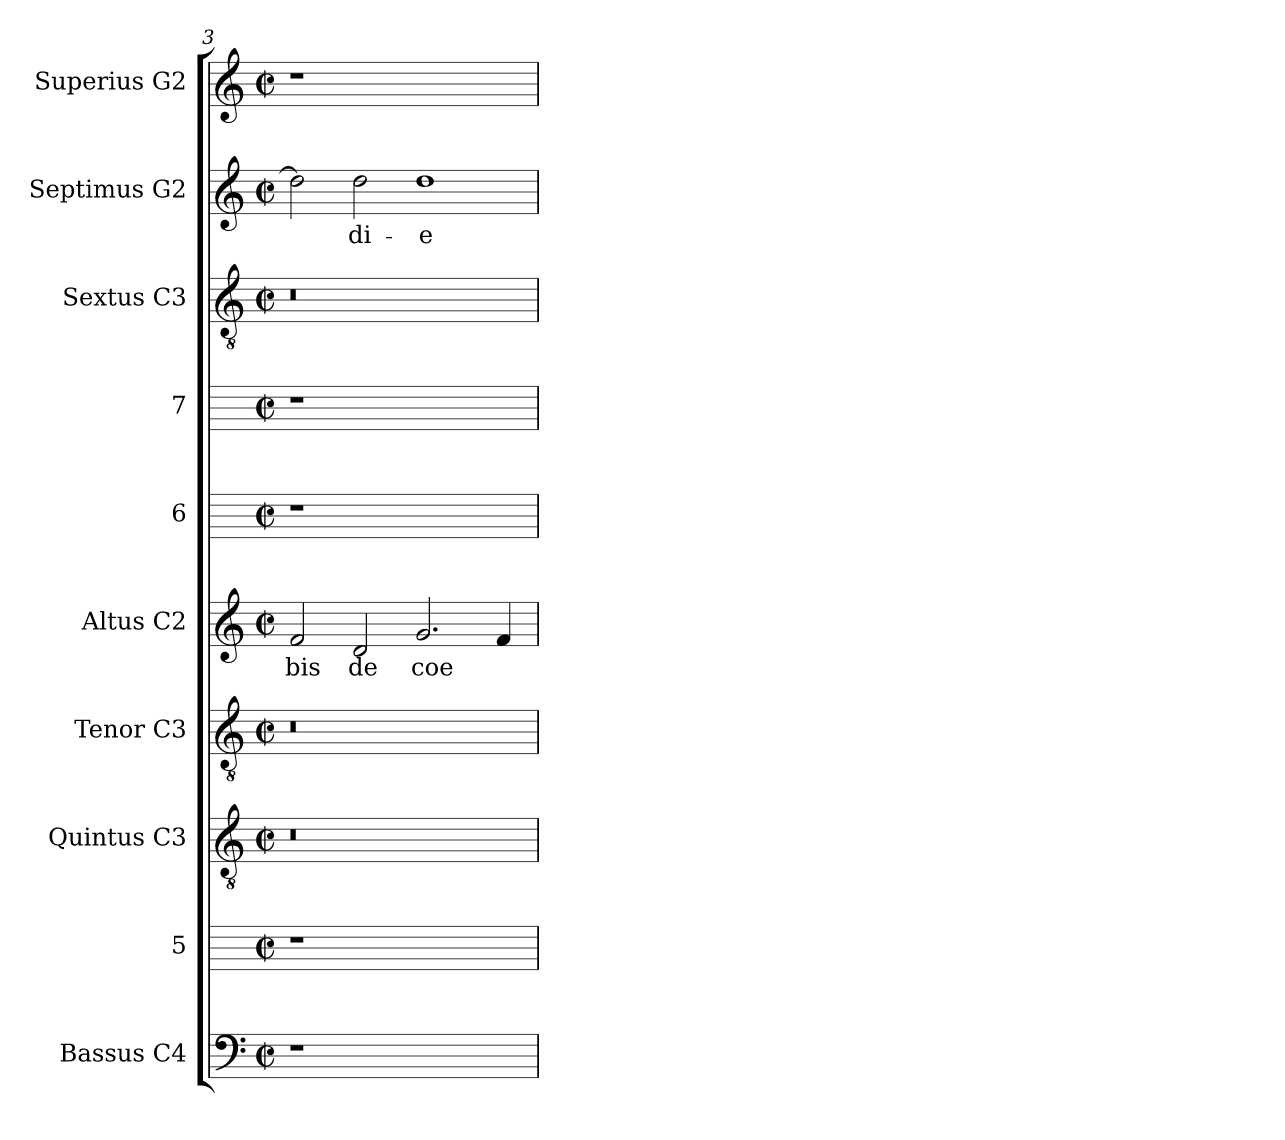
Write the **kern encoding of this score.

**kern	**kern	**kern	**kern	**kern	**text	**kern	**kern	**kern	**kern	**text	**kern
*part10	*part9	*part8	*part7	*part6	*part6	*part5	*part4	*part3	*part2	*part2	*part1
*staff10	*staff9	*staff8	*staff7	*staff6	*staff6	*staff5	*staff4	*staff3	*staff2	*staff2	*staff1
*I"Bassus  C4	*I"5	*I"Quintus  C3	*I"Tenor  C3	*I"Altus  C2	*	*I"6	*I"7	*I"Sextus  C3	*I"Septimus  G2	*	*I"Superius  G2
*I'B	*	*	*I'T	*I'A	*	*	*	*	*	*	*I'S
*clefF4	*	*clefGv2	*clefGv2	*clefG2	*	*	*	*clefGv2	*clefG2	*	*clefG2
*k[]	*k[]	*k[]	*k[]	*k[]	*	*k[]	*k[]	*k[]	*k[]	*	*k[]
*C:	*C:	*C:	*C:	*C:	*	*C:	*C:	*C:	*C:	*	*C:
*M2/2	*M2/2	*M2/2	*M2/2	*M2/2	*	*M2/2	*M2/2	*M2/2	*M2/2	*	*M2/2
*met(c|)	*met(c|)	*met(c|)	*met(c|)	*met(c|)	*	*met(c|)	*met(c|)	*met(c|)	*met(c|)	*	*met(c|)
=3	=3	=3	=3	=3	=3	=3	=3	=3	=3	=3	=3
!	!	!	!	!	!LO:LY:b:cj	!	!	!	!	!LO:LY:b:cj	!
1r	1r	0r	0r	2f/	-bis	1r	1r	0r	2dd\]	--	1r
!	!	!	!	!	!LO:LY:b:cj	!	!	!	!	!LO:LY:b:cj	!
.	.	.	.	2d/	de	.	.	.	2dd\	-di-	.
!	!	!	!	!	!LO:LY:b:cj	!	!	!	!	!LO:LY:b:cj	!
1ryy	1ryy	.	.	2.g/	coe-	1ryy	1ryy	.	1dd	-e	1ryy
!	!	!	!	!	!LO:LY:b:cj	!	!	!	!	!	!
.	.	.	.	4f/	--	.	.	.	.	.	.
=	=	=	=	=	=	=	=	=	=	=	=
*-	*-	*-	*-	*-	*-	*-	*-	*-	*-	*-	*-
